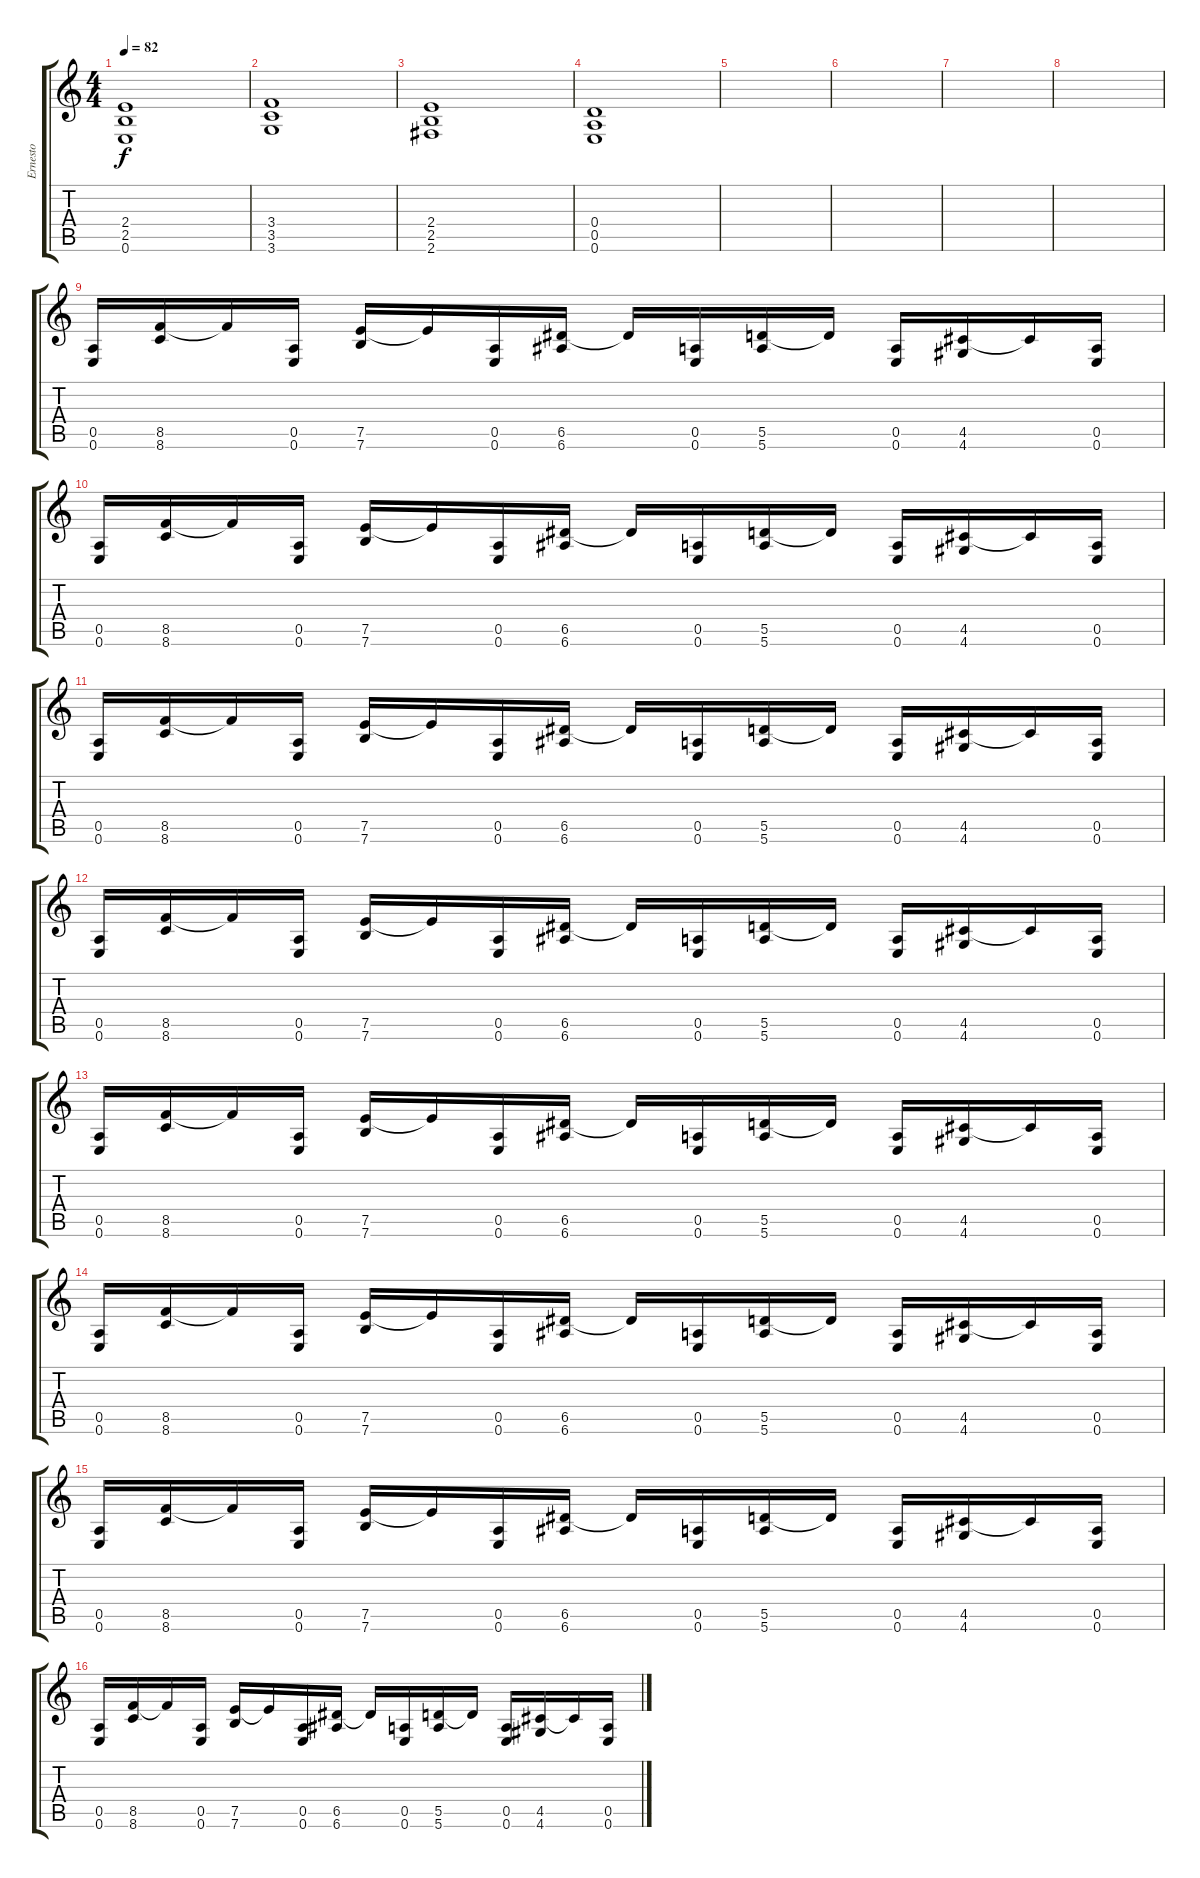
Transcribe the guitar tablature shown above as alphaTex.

\track ("Ernesto" "Ernesto") {instrument overdrivenguitar}
\staff {score tabs}
\tuning (E4 B3 G3 D3 A2 E2) {hide}
\ts (4 4)
\tempo 82
\clef g2
\ks c
(2.4 2.5 0.6).1{dy f} |
(3.4 3.5 3.6).1 |
(2.4 2.5 2.6).1 |
(0.4 0.5 0.6).1 |
|
|
|
|
(0.5 0.6).16 (8.5 8.6).16 8.5{t}.16 (0.5 0.6).16 (7.5 7.6).16 7.5{t}.16 (0.5 0.6).16 (6.5 6.6).16 6.5{t}.16 (0.5 0.6).16 (5.5 5.6).16 5.5{t}.16 (0.5 0.6).16 (4.5 4.6).16 4.5{t}.16 (0.5 0.6).16 |
(0.5 0.6).16 (8.5 8.6).16 8.5{t}.16 (0.5 0.6).16 (7.5 7.6).16 7.5{t}.16 (0.5 0.6).16 (6.5 6.6).16 6.5{t}.16 (0.5 0.6).16 (5.5 5.6).16 5.5{t}.16 (0.5 0.6).16 (4.5 4.6).16 4.5{t}.16 (0.5 0.6).16 |
(0.5 0.6).16 (8.5 8.6).16 8.5{t}.16 (0.5 0.6).16 (7.5 7.6).16 7.5{t}.16 (0.5 0.6).16 (6.5 6.6).16 6.5{t}.16 (0.5 0.6).16 (5.5 5.6).16 5.5{t}.16 (0.5 0.6).16 (4.5 4.6).16 4.5{t}.16 (0.5 0.6).16 |
(0.5 0.6).16 (8.5 8.6).16 8.5{t}.16 (0.5 0.6).16 (7.5 7.6).16 7.5{t}.16 (0.5 0.6).16 (6.5 6.6).16 6.5{t}.16 (0.5 0.6).16 (5.5 5.6).16 5.5{t}.16 (0.5 0.6).16 (4.5 4.6).16 4.5{t}.16 (0.5 0.6).16 |
(0.5 0.6).16 (8.5 8.6).16 8.5{t}.16 (0.5 0.6).16 (7.5 7.6).16 7.5{t}.16 (0.5 0.6).16 (6.5 6.6).16 6.5{t}.16 (0.5 0.6).16 (5.5 5.6).16 5.5{t}.16 (0.5 0.6).16 (4.5 4.6).16 4.5{t}.16 (0.5 0.6).16 |
(0.5 0.6).16 (8.5 8.6).16 8.5{t}.16 (0.5 0.6).16 (7.5 7.6).16 7.5{t}.16 (0.5 0.6).16 (6.5 6.6).16 6.5{t}.16 (0.5 0.6).16 (5.5 5.6).16 5.5{t}.16 (0.5 0.6).16 (4.5 4.6).16 4.5{t}.16 (0.5 0.6).16 |
(0.5 0.6).16 (8.5 8.6).16 8.5{t}.16 (0.5 0.6).16 (7.5 7.6).16 7.5{t}.16 (0.5 0.6).16 (6.5 6.6).16 6.5{t}.16 (0.5 0.6).16 (5.5 5.6).16 5.5{t}.16 (0.5 0.6).16 (4.5 4.6).16 4.5{t}.16 (0.5 0.6).16 |
(0.5 0.6).16 (8.5 8.6).16 8.5{t}.16 (0.5 0.6).16 (7.5 7.6).16 7.5{t}.16 (0.5 0.6).16 (6.5 6.6).16 6.5{t}.16 (0.5 0.6).16 (5.5 5.6).16 5.5{t}.16 (0.5 0.6).16 (4.5 4.6).16 4.5{t}.16 (0.5 0.6).16
